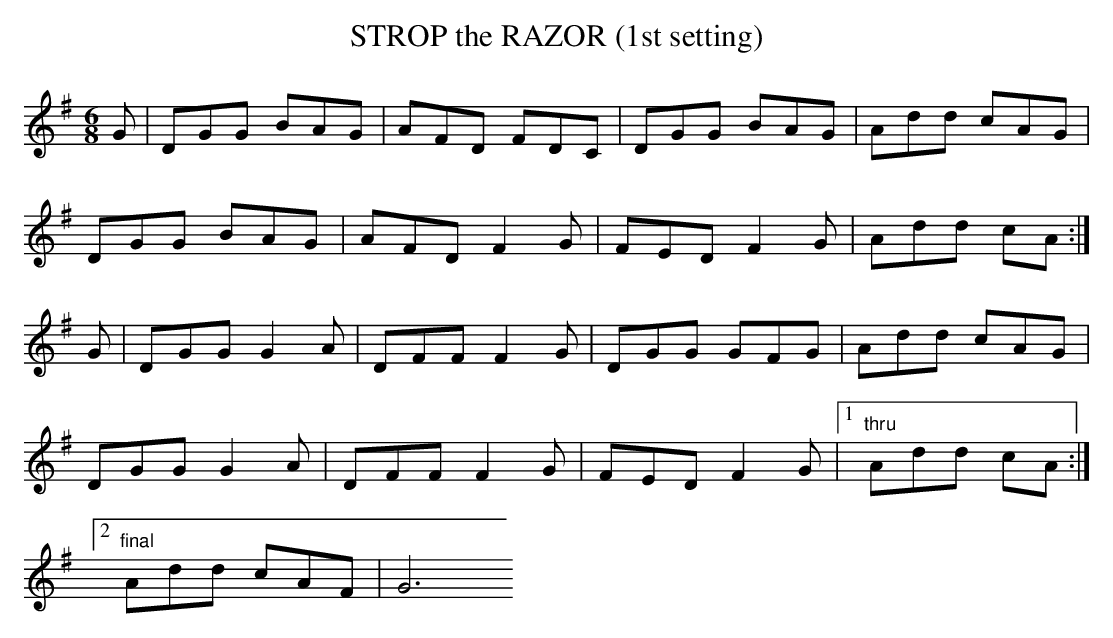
X:1
T:STROP the RAZOR (1st setting)
M:6/8
L:1/8
K:G
G|DGG BAG|AFD FDC|DGG BAG|Add cAG|
DGG BAG|AFD F2G|FED F2G|Add cA :|
G|DGG G2A|DFF F2G|DGG GFG|Add cAG|
DGG G2A|DFF F2G|FED F2G|1 "thru"Add cA :|
[2 "final"Add cAF|G6
